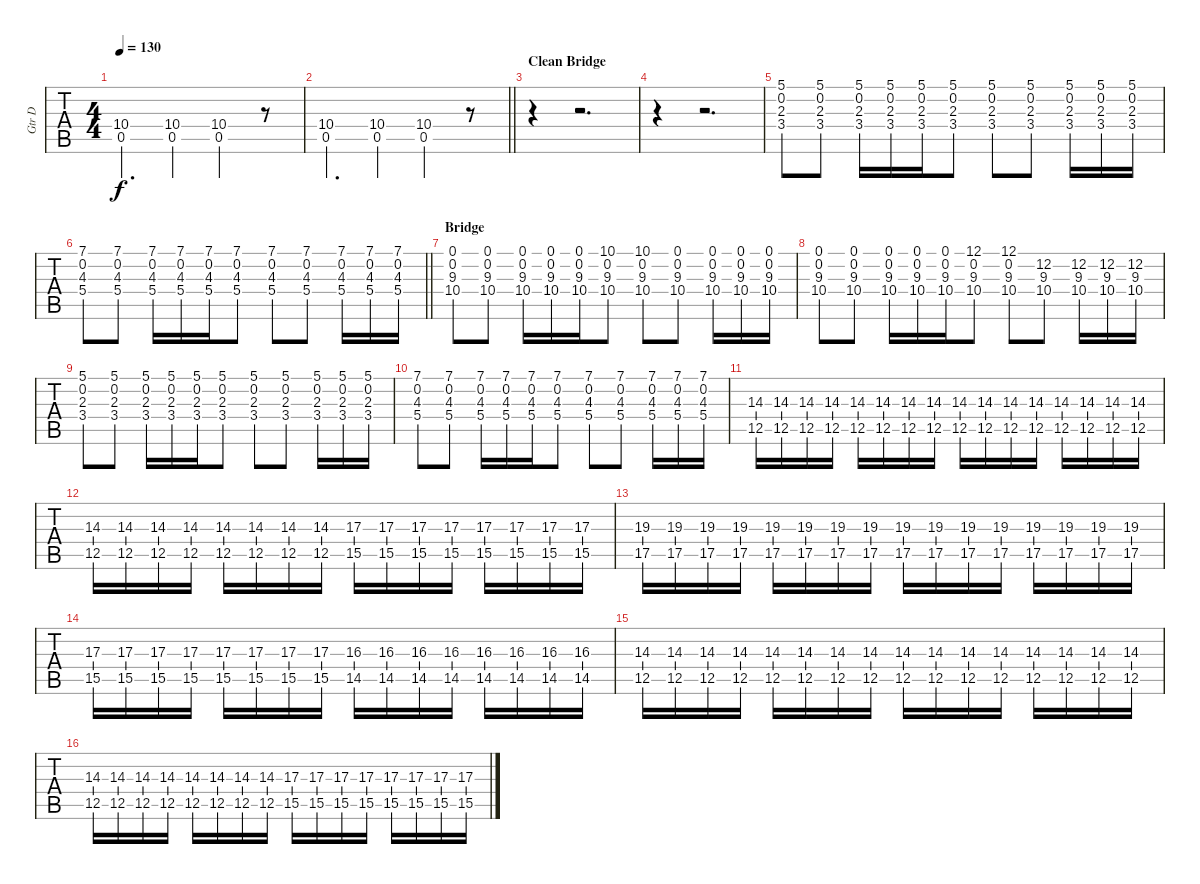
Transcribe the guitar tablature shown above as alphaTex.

\track ("Gtr D" "Gtr D") {instrument distortionguitar}
\staff {tabs}
\tuning (E4 B3 G3 D3 A2 D2) {hide}
\ts (4 4)
\tempo 130
\clef g2
\ks c
(10.4 0.5).4{d dy f} (10.4 0.5).4 (10.4 0.5).4 r.8 |
\barLineRight lightlight
(10.4 0.5).4{d} (10.4 0.5).4 (10.4 0.5).4 r.8 |
\section ("" "Clean Bridge")
r.4 r.2{d} |
r.4 r.2{d} |
(5.1 0.2 2.3 3.4).8 (5.1 0.2 2.3 3.4).8 (5.1 0.2 2.3 3.4).16 (5.1 0.2 2.3 3.4).16 (5.1 0.2 2.3 3.4).16 (5.1 0.2 2.3 3.4).8 (5.1 0.2 2.3 3.4).8 (5.1 0.2 2.3 3.4).8 (5.1 0.2 2.3 3.4).16 (5.1 0.2 2.3 3.4).16 (5.1 0.2 2.3 3.4).16 |
\barLineRight lightlight
(7.1 0.2 4.3 5.4).8 (7.1 0.2 4.3 5.4).8 (7.1 0.2 4.3 5.4).16 (7.1 0.2 4.3 5.4).16 (7.1 0.2 4.3 5.4).16 (7.1 0.2 4.3 5.4).8 (7.1 0.2 4.3 5.4).8 (7.1 0.2 4.3 5.4).8 (7.1 0.2 4.3 5.4).16 (7.1 0.2 4.3 5.4).16 (7.1 0.2 4.3 5.4).16 |
\section ("" "Bridge")
(0.1 0.2 9.3 10.4).8 (0.1 0.2 9.3 10.4).8 (0.1 0.2 9.3 10.4).16 (0.1 0.2 9.3 10.4).16 (0.1 0.2 9.3 10.4).16 (10.1 0.2 9.3 10.4).8 (10.1 0.2 9.3 10.4).8 (0.1 0.2 9.3 10.4).8 (0.1 0.2 9.3 10.4).16 (0.1 0.2 9.3 10.4).16 (0.1 0.2 9.3 10.4).16 |
(0.1 0.2 9.3 10.4).8 (0.1 0.2 9.3 10.4).8 (0.1 0.2 9.3 10.4).16 (0.1 0.2 9.3 10.4).16 (0.1 0.2 9.3 10.4).16 (12.1 0.2 9.3 10.4).8 (12.1 0.2 9.3 10.4).8 (12.2 9.3 10.4).8 (12.2 9.3 10.4).16 (12.2 9.3 10.4).16 (12.2 9.3 10.4).16 |
(5.1 0.2 2.3 3.4).8 (5.1 0.2 2.3 3.4).8 (5.1 0.2 2.3 3.4).16 (5.1 0.2 2.3 3.4).16 (5.1 0.2 2.3 3.4).16 (5.1 0.2 2.3 3.4).8 (5.1 0.2 2.3 3.4).8 (5.1 0.2 2.3 3.4).8 (5.1 0.2 2.3 3.4).16 (5.1 0.2 2.3 3.4).16 (5.1 0.2 2.3 3.4).16 |
(7.1 0.2 4.3 5.4).8 (7.1 0.2 4.3 5.4).8 (7.1 0.2 4.3 5.4).16 (7.1 0.2 4.3 5.4).16 (7.1 0.2 4.3 5.4).16 (7.1 0.2 4.3 5.4).8 (7.1 0.2 4.3 5.4).8 (7.1 0.2 4.3 5.4).8 (7.1 0.2 4.3 5.4).16 (7.1 0.2 4.3 5.4).16 (7.1 0.2 4.3 5.4).16 |
(14.3 12.5).16 (14.3 12.5).16 (14.3 12.5).16 (14.3 12.5).16 (14.3 12.5).16 (14.3 12.5).16 (14.3 12.5).16 (14.3 12.5).16 (14.3 12.5).16 (14.3 12.5).16 (14.3 12.5).16 (14.3 12.5).16 (14.3 12.5).16 (14.3 12.5).16 (14.3 12.5).16 (14.3 12.5).16 |
(14.3 12.5).16 (14.3 12.5).16 (14.3 12.5).16 (14.3 12.5).16 (14.3 12.5).16 (14.3 12.5).16 (14.3 12.5).16 (14.3 12.5).16 (17.3 15.5).16 (17.3 15.5).16 (17.3 15.5).16 (17.3 15.5).16 (17.3 15.5).16 (17.3 15.5).16 (17.3 15.5).16 (17.3 15.5).16 |
(19.3 17.5).16 (19.3 17.5).16 (19.3 17.5).16 (19.3 17.5).16 (19.3 17.5).16 (19.3 17.5).16 (19.3 17.5).16 (19.3 17.5).16 (19.3 17.5).16 (19.3 17.5).16 (19.3 17.5).16 (19.3 17.5).16 (19.3 17.5).16 (19.3 17.5).16 (19.3 17.5).16 (19.3 17.5).16 |
(17.3 15.5).16 (17.3 15.5).16 (17.3 15.5).16 (17.3 15.5).16 (17.3 15.5).16 (17.3 15.5).16 (17.3 15.5).16 (17.3 15.5).16 (16.3 14.5).16 (16.3 14.5).16 (16.3 14.5).16 (16.3 14.5).16 (16.3 14.5).16 (16.3 14.5).16 (16.3 14.5).16 (16.3 14.5).16 |
(14.3 12.5).16 (14.3 12.5).16 (14.3 12.5).16 (14.3 12.5).16 (14.3 12.5).16 (14.3 12.5).16 (14.3 12.5).16 (14.3 12.5).16 (14.3 12.5).16 (14.3 12.5).16 (14.3 12.5).16 (14.3 12.5).16 (14.3 12.5).16 (14.3 12.5).16 (14.3 12.5).16 (14.3 12.5).16 |
(14.3 12.5).16 (14.3 12.5).16 (14.3 12.5).16 (14.3 12.5).16 (14.3 12.5).16 (14.3 12.5).16 (14.3 12.5).16 (14.3 12.5).16 (17.3 15.5).16 (17.3 15.5).16 (17.3 15.5).16 (17.3 15.5).16 (17.3 15.5).16 (17.3 15.5).16 (17.3 15.5).16 (17.3 15.5).16
